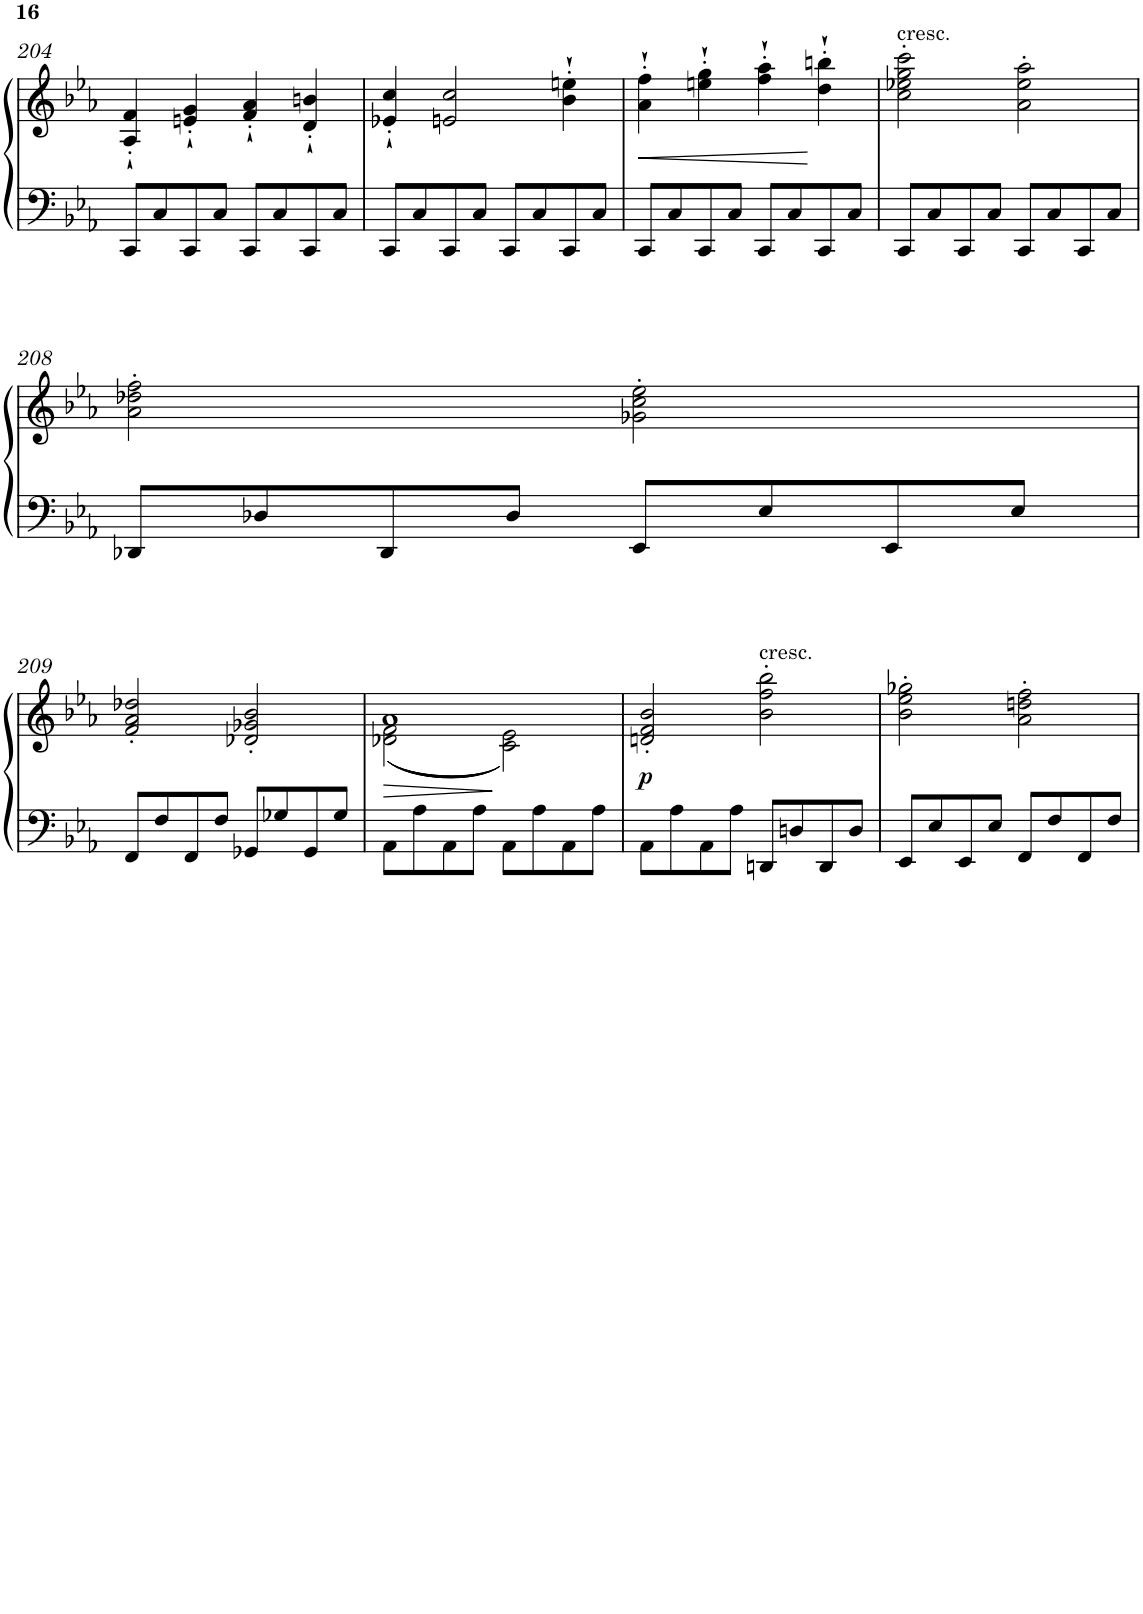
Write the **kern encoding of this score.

**kern	**kern	**dynam
*part1	*part1	*part1
*staff2	*staff1	*staff1/2
*I"Piano	*	*
*I'Pno	*	*
!!LO:PB:g=z
*clefF4	*clefG2	*
*k[b-e-a-]	*k[b-e-a-]	*
*E-:	*E-:	*
*M2/2	*M2/2	*
*met(c|)	*met(c|)	*
=204	=204	=204
8CC/L	4A-/'` 4f/'`	.
8C/	.	.
8CC/	4en/'` 4g/'`	.
8C/J	.	.
8CC/L	4f/'` 4a-/'`	.
8C/	.	.
8CC/	4d/'` 4bn/'`	.
8C/J	.	.
=205	=205	=205
8CC/L	4e-X/'` 4cc/'`	.
8C/	.	.
8CC/	2en/ 2cc/	.
8C/J	.	.
8CC/L	.	.
8C/	.	.
8CC/	4b-\'` 4een\'`	.
8C/J	.	.
=206	=206	=206
!	!	!LO:HP:b
8CC/L	4a-\'` 4ff\'`	<
8C/	.	.
8CC/	4een\'` 4gg\'`	.
8C/J	.	.
8CC/L	4ff\'` 4aa-\'`	.
8C/	.	.
8CC/	4dd\'` 4bbn\'`	[
8C/J	.	.
=207	=207	=207
!	!LO:TX:a:t=cresc.	!
8CC/L	2cc\' 2ee-X\' 2gg\' 2ccc\'	.
8C/	.	.
8CC/	.	.
8C/J	.	.
8CC/L	2a-\' 2ee-\' 2aa-\'	.
8C/	.	.
8CC/	.	.
8C/J	.	.
!!LO:LB:g=z
=208	=208	=208
8DD-X/L	2a-\' 2dd-X\' 2ff\'	.
8D-X/	.	.
8DD-/	.	.
8D-/J	.	.
8EE-/L	2g-X\' 2cc\' 2ee-\'	.
8E-/	.	.
8EE-/	.	.
8E-/J	.	.
!!LO:LB:g=z
=209	=209	=209
8FF/L	2f/' 2a-/' 2dd-X/'	.
8F/	.	.
8FF/	.	.
8F/J	.	.
8GG-X/L	2d-X/' 2g-X/' 2b-/'	.
8G-X/	.	.
8GG-/	.	.
8G-/J	.	.
=210	=210	=210
!	!	!LO:HP:b
*	*^	*
8AA-\L	1a-	(<(<2d-X\ 2f\	>
8A-\	.	.	.
8AA-\	.	.	.
8A-\J	.	.	.
8AA-\L	.	2c\ 2e-\))	]
8A-\	.	.	.
8AA-\	.	.	.
8A-\J	.	.	.
*	*v	*v	*
=211	=211	=211
!	!	!LO:DY:b
8AA-\L	2dn/' 2f/' 2b-/'	p
8A-\	.	.
8AA-\	.	.
8A-\J	.	.
!	!LO:TX:a:t=cresc.	!
8DDn/L	2b-\' 2ff\' 2bb-\'	.
8Dn/	.	.
8DD/	.	.
8D/J	.	.
=212	=212	=212
8EE-/L	2b-\' 2ee-\' 2gg-X\'	.
8E-/	.	.
8EE-/	.	.
8E-/J	.	.
8FF/L	2a-\' 2ddn\' 2ff\'	.
8F/	.	.
8FF/	.	.
8F/J	.	.
=	=	=
*-	*-	*-
